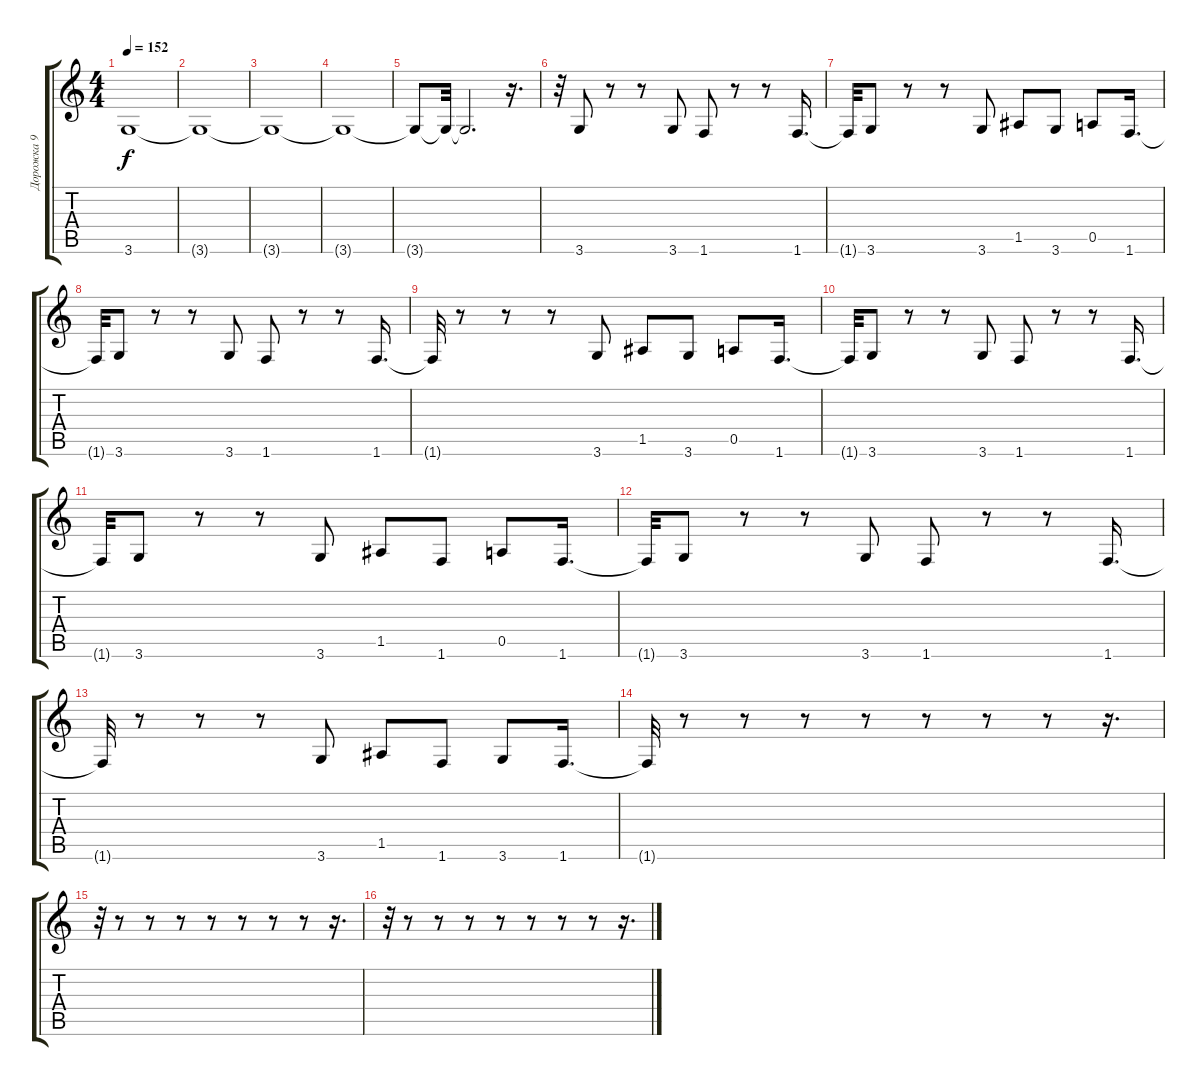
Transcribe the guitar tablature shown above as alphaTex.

\track ("Дорожка 9" "Дорожка 9") {instrument electricbasspick}
\staff {score tabs}
\tuning (E4 B3 G3 D3 A2 E2) {hide}
\ts (4 4)
\tempo 152
\clef g2
\ks c
3.6{t}.1{dy f} |
3.6{t}.1 |
3.6{t}.1 |
3.6{t}.1 |
3.6{t}.8 3.6{t}.32 3.6{t}.2{d} r.16{d} |
r.32 3.6.8 r.8 r.8 3.6.8 1.6.8 r.8 r.8 1.6.16{d} |
1.6{t}.32 3.6.8 r.8 r.8 3.6.8 1.5.8 3.6.8 0.5.8 1.6.16{d} |
1.6{t}.32 3.6.8 r.8 r.8 3.6.8 1.6.8 r.8 r.8 1.6.16{d} |
1.6{t}.32 r.8 r.8 r.8 3.6.8 1.5.8 3.6.8 0.5.8 1.6.16{d} |
1.6{t}.32 3.6.8 r.8 r.8 3.6.8 1.6.8 r.8 r.8 1.6.16{d} |
1.6{t}.32 3.6.8 r.8 r.8 3.6.8 1.5.8 1.6.8 0.5.8 1.6.16{d} |
1.6{t}.32 3.6.8 r.8 r.8 3.6.8 1.6.8 r.8 r.8 1.6.16{d} |
1.6{t}.32 r.8 r.8 r.8 3.6.8 1.5.8 1.6.8 3.6.8 1.6.16{d} |
1.6{t}.32 r.8 r.8 r.8 r.8 r.8 r.8 r.8 r.16{d} |
r.32 r.8 r.8 r.8 r.8 r.8 r.8 r.8 r.16{d} |
r.32 r.8 r.8 r.8 r.8 r.8 r.8 r.8 r.16{d}
